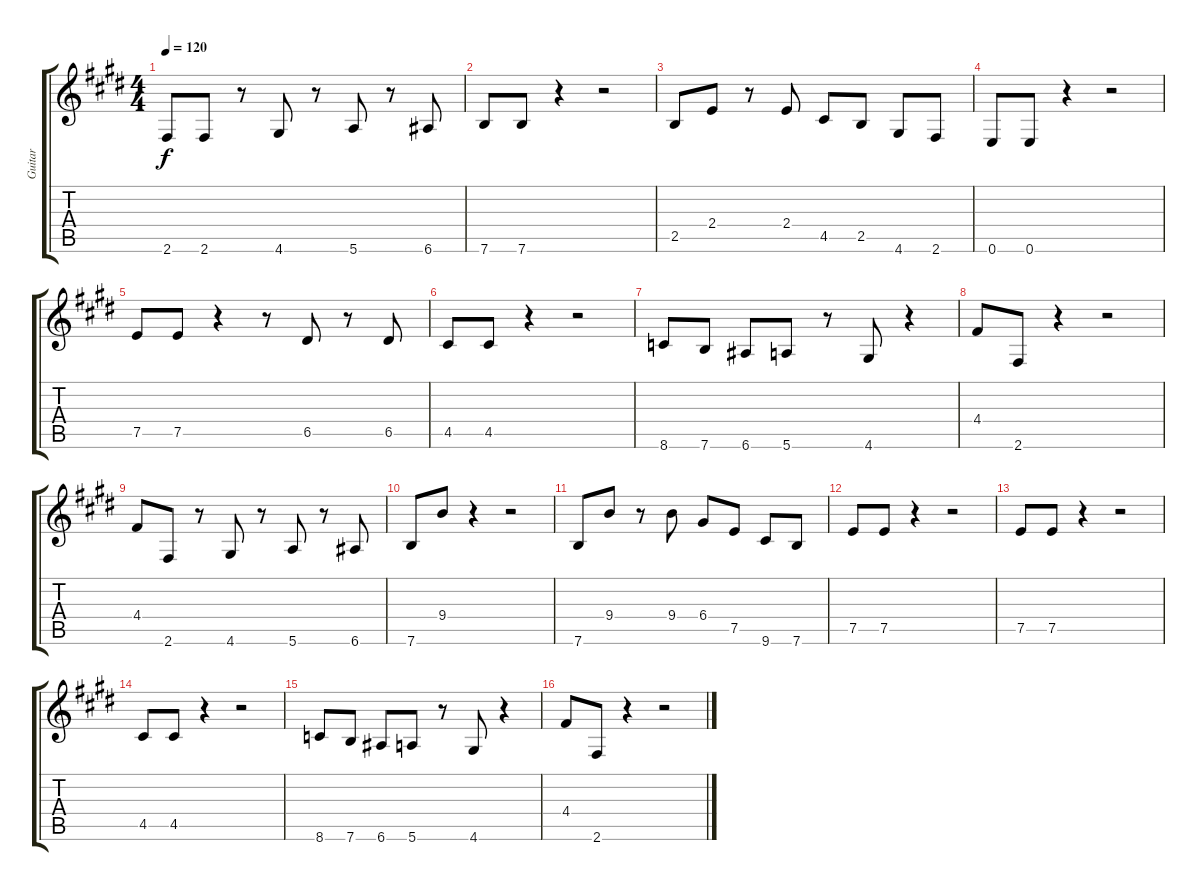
\track ("Guitar" "Guitar") {instrument electricguitarjazz}
\staff {score tabs}
\tuning (E4 B3 G3 D3 A2 E2) {hide}
\ts (4 4)
\tempo 120
\clef g2
\ks e
2.6.8{dy f} 2.6.8 r.8 4.6.8 r.8 5.6.8 r.8 6.6.8 |
7.6.8 7.6.8 r.4 r.2 |
2.5.8 2.4.8 r.8 2.4.8 4.5.8 2.5.8 4.6.8 2.6.8 |
0.6.8 0.6.8 r.4 r.2 |
7.5.8 7.5.8 r.4 r.8 6.5.8 r.8 6.5.8 |
4.5.8 4.5.8 r.4 r.2 |
8.6.8 7.6.8 6.6.8 5.6.8 r.8 4.6.8 r.4 |
4.4.8 2.6.8 r.4 r.2 |
4.4.8 2.6.8 r.8 4.6.8 r.8 5.6.8 r.8 6.6.8 |
7.6.8 9.4.8 r.4 r.2 |
7.6.8 9.4.8 r.8 9.4.8 6.4.8 7.5.8 9.6.8 7.6.8 |
7.5.8 7.5.8 r.4 r.2 |
7.5.8 7.5.8 r.4 r.2 |
4.5.8 4.5.8 r.4 r.2 |
8.6.8 7.6.8 6.6.8 5.6.8 r.8 4.6.8 r.4 |
4.4.8 2.6.8 r.4 r.2
